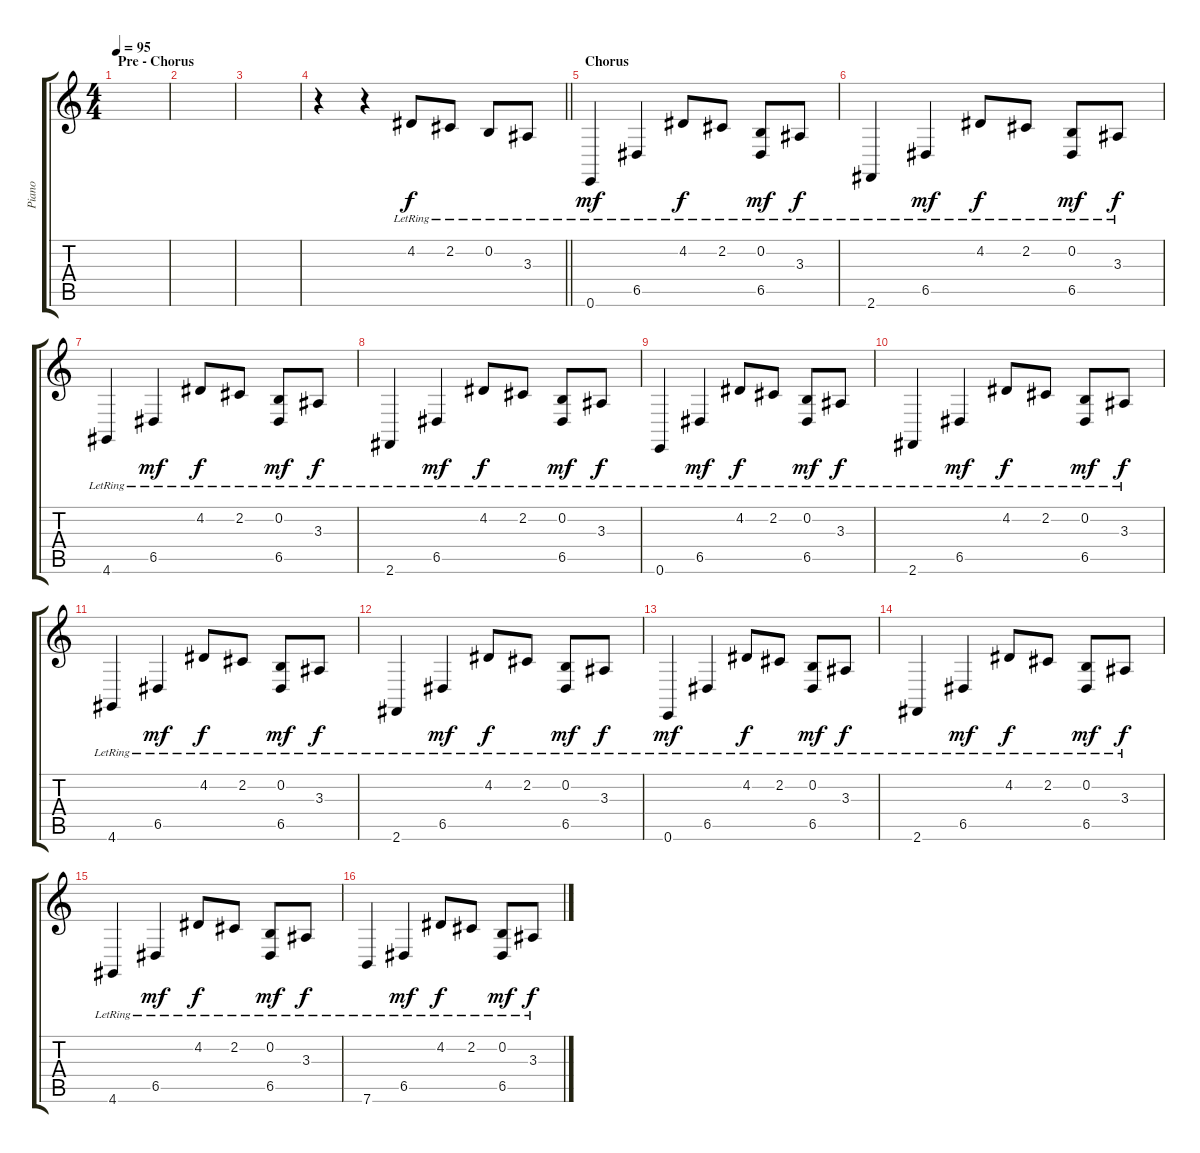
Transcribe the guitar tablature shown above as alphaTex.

\track ("Piano" "Piano") {instrument acousticgrandpiano}
\staff {score tabs}
\tuning (E4 B3 G3 D3 A2 E2) {hide}
\ts (4 4)
\section ("" "Pre - Chorus")
\tempo 95
\clef g2
\ks c
|
|
|
\barLineRight lightlight
r.4 r.4 4.2{lr}.8 2.2{lr}.8 0.2{lr}.8 3.3{lr}.8 |
\section ("" "Chorus")
0.6{lr}.4{dy mf} 6.5{lr}.4 4.2{lr}.8{dy f} 2.2{lr}.8 (0.2{lr} 6.5{lr}).8{dy mf} 3.3{lr}.8{dy f} |
2.6{lr}.4 6.5{lr}.4{dy mf} 4.2{lr}.8{dy f} 2.2{lr}.8 (0.2{lr} 6.5{lr}).8{dy mf} 3.3{lr}.8{dy f} |
4.6{lr}.4 6.5{lr}.4{dy mf} 4.2{lr}.8{dy f} 2.2{lr}.8 (0.2{lr} 6.5{lr}).8{dy mf} 3.3{lr}.8{dy f} |
2.6{lr}.4 6.5{lr}.4{dy mf} 4.2{lr}.8{dy f} 2.2{lr}.8 (0.2{lr} 6.5{lr}).8{dy mf} 3.3{lr}.8{dy f} |
0.6{lr}.4 6.5{lr}.4{dy mf} 4.2{lr}.8{dy f} 2.2{lr}.8 (0.2{lr} 6.5{lr}).8{dy mf} 3.3{lr}.8{dy f} |
2.6{lr}.4 6.5{lr}.4{dy mf} 4.2{lr}.8{dy f} 2.2{lr}.8 (0.2{lr} 6.5{lr}).8{dy mf} 3.3{lr}.8{dy f} |
4.6{lr}.4 6.5{lr}.4{dy mf} 4.2{lr}.8{dy f} 2.2{lr}.8 (0.2{lr} 6.5{lr}).8{dy mf} 3.3{lr}.8{dy f} |
2.6{lr}.4 6.5{lr}.4{dy mf} 4.2{lr}.8{dy f} 2.2{lr}.8 (0.2{lr} 6.5{lr}).8{dy mf} 3.3{lr}.8{dy f} |
0.6{lr}.4{dy mf} 6.5{lr}.4 4.2{lr}.8{dy f} 2.2{lr}.8 (0.2{lr} 6.5{lr}).8{dy mf} 3.3{lr}.8{dy f} |
2.6{lr}.4 6.5{lr}.4{dy mf} 4.2{lr}.8{dy f} 2.2{lr}.8 (0.2{lr} 6.5{lr}).8{dy mf} 3.3{lr}.8{dy f} |
4.6{lr}.4 6.5{lr}.4{dy mf} 4.2{lr}.8{dy f} 2.2{lr}.8 (0.2{lr} 6.5{lr}).8{dy mf} 3.3{lr}.8{dy f} |
7.6{lr}.4 6.5{lr}.4{dy mf} 4.2{lr}.8{dy f} 2.2{lr}.8 (0.2{lr} 6.5{lr}).8{dy mf} 3.3{lr}.8{dy f}
